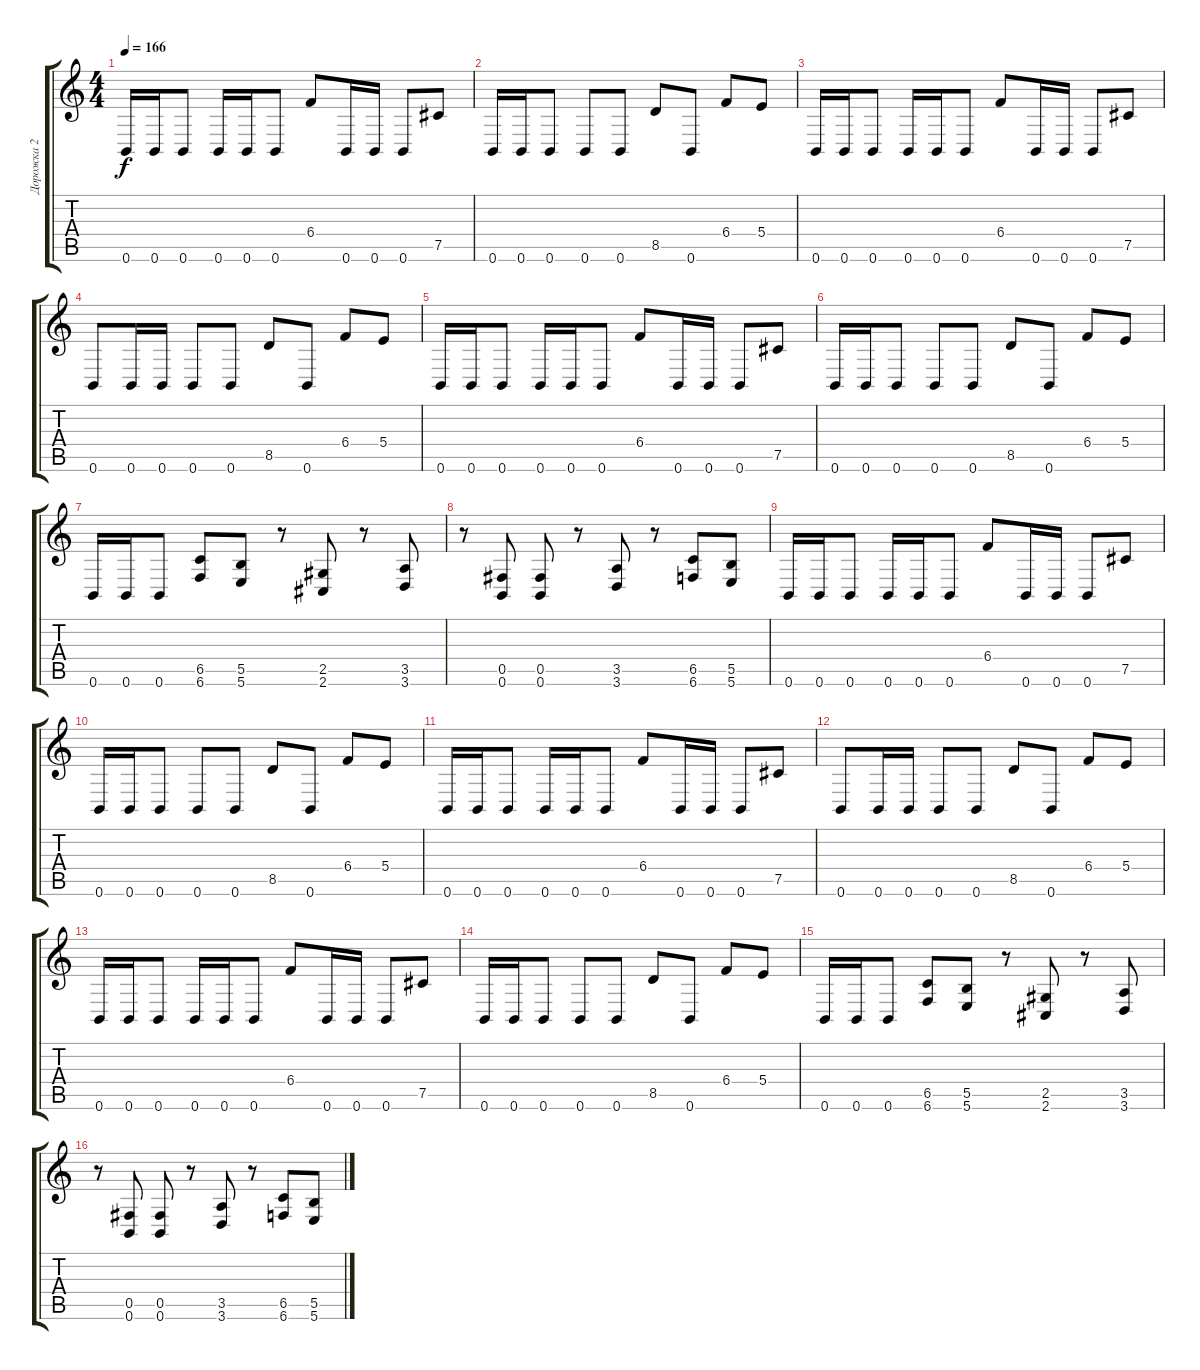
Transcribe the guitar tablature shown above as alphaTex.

\track ("Дорожка 2" "Дорожка 2") {instrument distortionguitar}
\staff {score tabs}
\tuning (Db4 Ab3 E3 B2 Gb2 B1) {hide}
\ts (4 4)
\tempo 166
\clef g2
\ks c
0.6.16{dy f} 0.6.16 0.6.8 0.6.16 0.6.16 0.6.8 6.4.8 0.6.16 0.6.16 0.6.8 7.5.8 |
0.6.16 0.6.16 0.6.8 0.6.8 0.6.8 8.5.8 0.6.8 6.4.8 5.4.8 |
0.6.16 0.6.16 0.6.8 0.6.16 0.6.16 0.6.8 6.4.8 0.6.16 0.6.16 0.6.8 7.5.8 |
0.6.8 0.6.16 0.6.16 0.6.8 0.6.8 8.5.8 0.6.8 6.4.8 5.4.8 |
0.6.16 0.6.16 0.6.8 0.6.16 0.6.16 0.6.8 6.4.8 0.6.16 0.6.16 0.6.8 7.5.8 |
0.6.16 0.6.16 0.6.8 0.6.8 0.6.8 8.5.8 0.6.8 6.4.8 5.4.8 |
0.6.16 0.6.16 0.6.8 (6.5 6.6).8 (5.5 5.6).8 r.8 (2.5 2.6).8 r.8 (3.5 3.6).8 |
r.8 (0.5 0.6).8 (0.5 0.6).8 r.8 (3.5 3.6).8 r.8 (6.5 6.6).8 (5.5 5.6).8 |
0.6.16 0.6.16 0.6.8 0.6.16 0.6.16 0.6.8 6.4.8 0.6.16 0.6.16 0.6.8 7.5.8 |
0.6.16 0.6.16 0.6.8 0.6.8 0.6.8 8.5.8 0.6.8 6.4.8 5.4.8 |
0.6.16 0.6.16 0.6.8 0.6.16 0.6.16 0.6.8 6.4.8 0.6.16 0.6.16 0.6.8 7.5.8 |
0.6.8 0.6.16 0.6.16 0.6.8 0.6.8 8.5.8 0.6.8 6.4.8 5.4.8 |
0.6.16 0.6.16 0.6.8 0.6.16 0.6.16 0.6.8 6.4.8 0.6.16 0.6.16 0.6.8 7.5.8 |
0.6.16 0.6.16 0.6.8 0.6.8 0.6.8 8.5.8 0.6.8 6.4.8 5.4.8 |
0.6.16 0.6.16 0.6.8 (6.5 6.6).8 (5.5 5.6).8 r.8 (2.5 2.6).8 r.8 (3.5 3.6).8 |
r.8 (0.5 0.6).8 (0.5 0.6).8 r.8 (3.5 3.6).8 r.8 (6.5 6.6).8 (5.5 5.6).8
